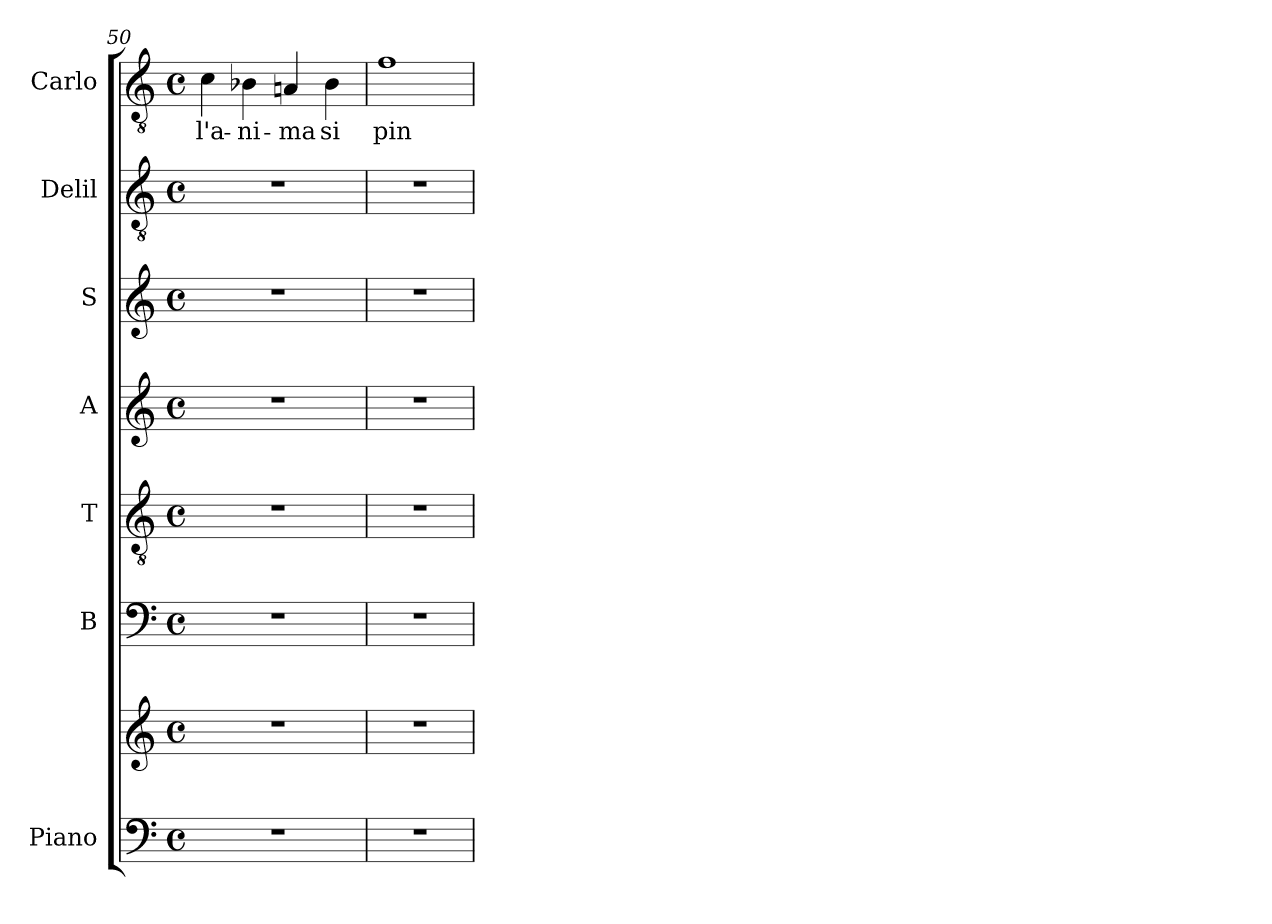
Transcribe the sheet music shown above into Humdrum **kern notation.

**kern	**kern	**kern	**kern	**kern	**kern	**kern	**kern	**text
*part7	*part7	*part6	*part5	*part4	*part3	*part2	*part1	*part1
*staff8	*staff7	*staff6	*staff5	*staff4	*staff3	*staff2	*staff1	*staff1
*I"Piano	*	*I"B	*I"T	*I"A	*I"S	*I"Delil	*I"Carlo	*
*I'Pno	*	*I'B	*I'T	*I'A	*I'S	*	*	*
*clefF4	*clefG2	*clefF4	*clefGv2	*clefG2	*clefG2	*clefGv2	*clefGv2	*
*k[]	*k[]	*k[]	*k[]	*k[]	*k[]	*k[]	*k[]	*
*M4/4	*M4/4	*M4/4	*M4/4	*M4/4	*M4/4	*M4/4	*M4/4	*
*met(c)	*met(c)	*met(c)	*met(c)	*met(c)	*met(c)	*met(c)	*met(c)	*
=50	=50	=50	=50	=50	=50	=50	=50	=50
1r	1r	1r	1r	1r	1r	1r	4c\	-l'a-
.	.	.	.	.	.	.	4B-X\	-ni-
.	.	.	.	.	.	.	4An/	-ma
.	.	.	.	.	.	.	4B-\	si
=51	=51	=51	=51	=51	=51	=51	=51	=51
1r	1r	1r	1r	1r	1r	1r	1f	pin-
=	=	=	=	=	=	=	=	=
*-	*-	*-	*-	*-	*-	*-	*-	*-
